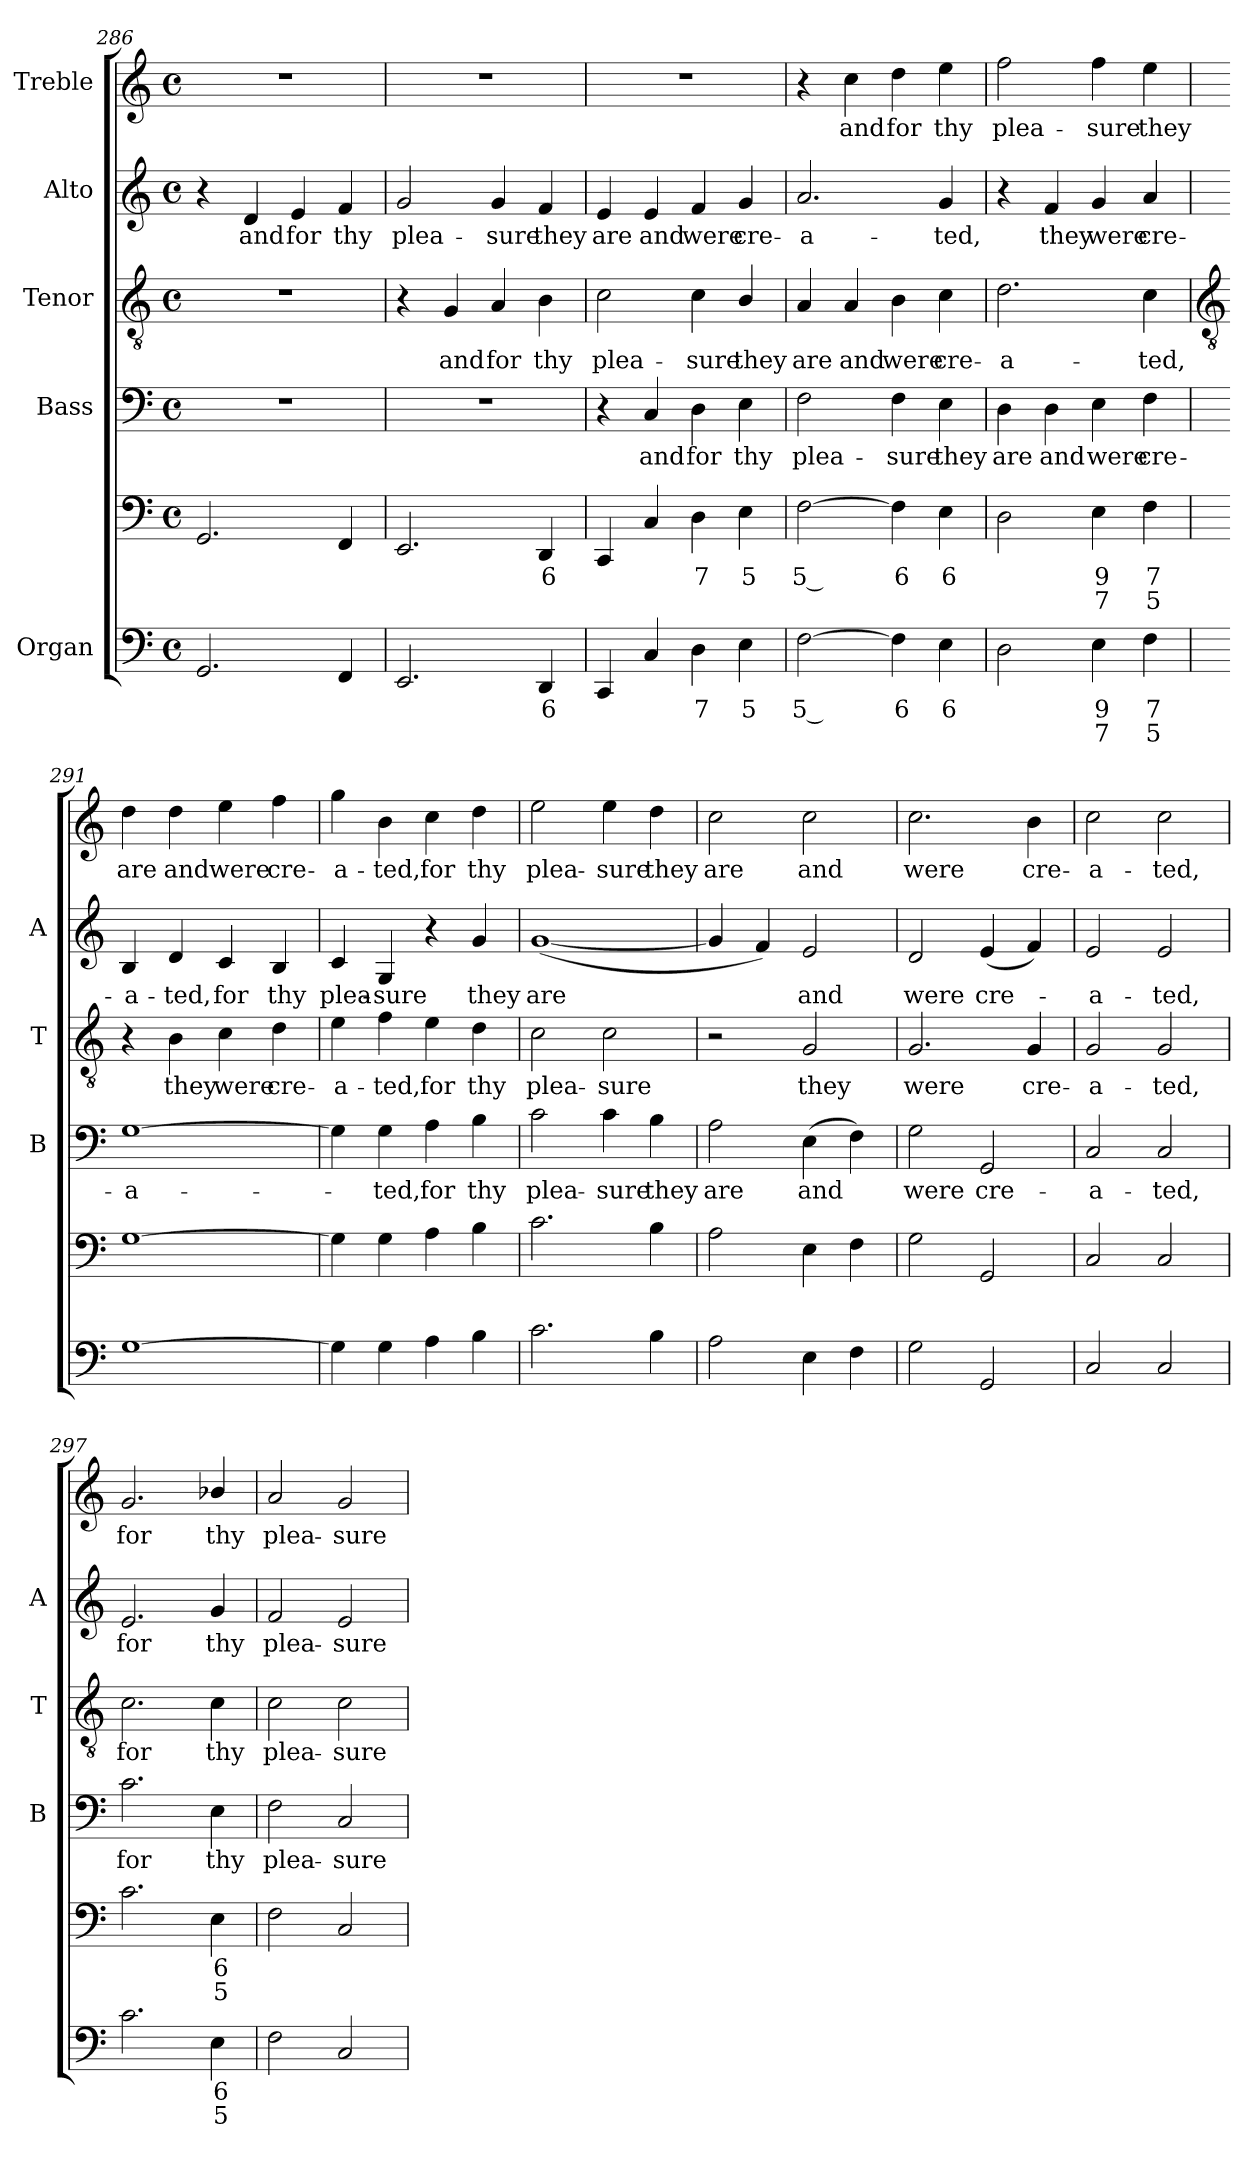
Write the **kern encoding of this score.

**kern	**text	**text	**kern	**text	**text	**kern	**text	**kern	**text	**kern	**text	**kern	**text
*part5	*part5	*part5	*part5	*part5	*part5	*part4	*part4	*part3	*part3	*part2	*part2	*part1	*part1
*staff6	*staff6	*staff6	*staff5	*staff5	*staff5	*staff4	*staff4	*staff3	*staff3	*staff2	*staff2	*staff1	*staff1
*I"Organ	*	*	*	*	*	*I"Bass	*	*I"Tenor	*	*I"Alto	*	*I"Treble	*
*	*	*	*	*	*	*I'B	*	*I'T	*	*I'A	*	*	*
!!LO:LB:g=z
*clefF4	*	*	*clefF4	*	*	*clefF4	*	*clefGv2	*	*clefG2	*	*clefG2	*
*k[]	*	*	*k[]	*	*	*k[]	*	*k[]	*	*k[]	*	*k[]	*
*C:	*	*	*C:	*	*	*C:	*	*C:	*	*C:	*	*C:	*
*M4/4	*	*	*M4/4	*	*	*M4/4	*	*M4/4	*	*M4/4	*	*M4/4	*
*met(c)	*	*	*met(c)	*	*	*met(c)	*	*met(c)	*	*met(c)	*	*met(c)	*
=286	=286	=286	=286	=286	=286	=286	=286	=286	=286	=286	=286	=286	=286
2.GG	.	.	2.GG	.	.	1r	.	1r	.	4r	.	1r	.
!	!	!	!	!	!	!	!	!	!	!	!LO:LY:b	!	!
.	.	.	.	.	.	.	.	.	.	4d	and	.	.
!	!	!	!	!	!	!	!	!	!	!	!LO:LY:b	!	!
.	.	.	.	.	.	.	.	.	.	4e	for	.	.
!	!	!	!	!	!	!	!	!	!	!	!LO:LY:b	!	!
4FF	.	.	4FF	.	.	.	.	.	.	4f	thy	.	.
=287	=287	=287	=287	=287	=287	=287	=287	=287	=287	=287	=287	=287	=287
!	!	!	!	!	!	!	!	!	!	!	!LO:LY:b	!	!
2.EE	.	.	2.EE	.	.	1r	.	4r	.	2g	plea-	1r	.
!	!	!	!	!	!	!	!	!	!LO:LY:b	!	!	!	!
.	.	.	.	.	.	.	.	4G	and	.	.	.	.
!	!	!	!	!	!	!	!	!	!LO:LY:b	!	!LO:LY:b	!	!
.	.	.	.	.	.	.	.	4A	for	4g	-sure	.	.
!	!LO:LY:b	!	!	!LO:LY:b	!	!	!	!	!LO:LY:b	!	!LO:LY:b	!	!
4DD	6	.	4DD	6	.	.	.	4B	thy	4f	they	.	.
=288	=288	=288	=288	=288	=288	=288	=288	=288	=288	=288	=288	=288	=288
!	!	!	!	!	!	!	!	!	!LO:LY:b	!	!LO:LY:b	!	!
4CC	.	.	4CC	.	.	4r	.	2c	plea-	4e	are	1r	.
!	!	!	!	!	!	!	!LO:LY:b	!	!	!	!LO:LY:b	!	!
4C	.	.	4C	.	.	4C	and	.	.	4e	and	.	.
!	!LO:LY:b	!	!	!LO:LY:b	!	!	!LO:LY:b	!	!LO:LY:b	!	!LO:LY:b	!	!
4D	7	.	4D	7	.	4D	for	4c	-sure	4f	were	.	.
!	!LO:LY:b	!	!	!LO:LY:b	!	!	!LO:LY:b	!	!LO:LY:b	!	!LO:LY:b	!	!
4E	5	.	4E	5	.	4E	thy	4B/	they	4g	cre-	.	.
=289	=289	=289	=289	=289	=289	=289	=289	=289	=289	=289	=289	=289	=289
!	!LO:LY:b	!	!	!LO:LY:b	!	!	!LO:LY:b	!	!LO:LY:b	!	!LO:LY:b	!	!
[2F	5__	.	[2F	5__	.	2F	plea-	4A	are	2.a	-a-	4r	.
!	!	!	!	!	!	!	!	!	!LO:LY:b	!	!	!	!LO:LY:b
.	.	.	.	.	.	.	.	4A	and	.	.	4cc	and
!	!LO:LY:b	!	!	!LO:LY:b	!	!	!LO:LY:b	!	!LO:LY:b	!	!	!	!LO:LY:b
4F]	6	.	4F]	6	.	4F	-sure	4B	were	.	.	4dd	for
!	!LO:LY:b	!	!	!LO:LY:b	!	!	!LO:LY:b	!	!LO:LY:b	!	!LO:LY:b	!	!LO:LY:b
4E	6	.	4E	6	.	4E	they	4c	cre-	4g	-ted,	4ee	thy
=290	=290	=290	=290	=290	=290	=290	=290	=290	=290	=290	=290	=290	=290
!	!	!	!	!	!	!	!LO:LY:b	!	!LO:LY:b	!	!	!	!LO:LY:b
2D	.	.	2D	.	.	4D	are	2.d	-a-	4r	.	2ff	plea-
!	!	!	!	!	!	!	!LO:LY:b	!	!	!	!LO:LY:b	!	!
.	.	.	.	.	.	4D	and	.	.	4f	they	.	.
!	!LO:LY:b	!LO:LY:b	!	!LO:LY:b	!LO:LY:b	!	!LO:LY:b	!	!	!	!LO:LY:b	!	!LO:LY:b
4E	9	7	4E	9	7	4E	were	.	.	4g	were	4ff	-sure
!	!LO:LY:b	!LO:LY:b	!	!LO:LY:b	!LO:LY:b	!	!LO:LY:b	!	!LO:LY:b	!	!LO:LY:b	!	!LO:LY:b
4F	7	5	4F	7	5	4F	cre-	4c	-ted,	4a	cre-	4ee	they
!!LO:LB:g=z
=291	=291	=291	=291	=291	=291	=291	=291	=291	=291	=291	=291	=291	=291
*	*	*	*	*	*	*	*	*clefGv2	*	*	*	*	*
!	!	!	!	!	!	!	!LO:LY:b	!	!	!	!LO:LY:b	!	!LO:LY:b
[1G	.	.	[1G	.	.	[1G	-a-	4r	.	4B	-a-	4dd	are
!	!	!	!	!	!	!	!	!	!LO:LY:b	!	!LO:LY:b	!	!LO:LY:b
.	.	.	.	.	.	.	.	4B	they	4d	-ted,	4dd	and
!	!	!	!	!	!	!	!	!	!LO:LY:b	!	!LO:LY:b	!	!LO:LY:b
.	.	.	.	.	.	.	.	4c	were	4c	for	4ee	were
!	!	!	!	!	!	!	!	!	!LO:LY:b	!	!LO:LY:b	!	!LO:LY:b
.	.	.	.	.	.	.	.	4d	cre-	4B	thy	4ff	cre-
=292	=292	=292	=292	=292	=292	=292	=292	=292	=292	=292	=292	=292	=292
!	!	!	!	!	!	!	!	!	!LO:LY:b	!	!LO:LY:b	!	!LO:LY:b
4G]	.	.	4G]	.	.	4G]	.	4e	-a-	4c	plea-	4gg	-a-
!	!	!	!	!	!	!	!LO:LY:b	!	!LO:LY:b	!	!LO:LY:b	!	!LO:LY:b
4G	.	.	4G	.	.	4G	ted,	4f	-ted,	4G	-sure	4b	-ted,
!	!	!	!	!	!	!	!LO:LY:b	!	!LO:LY:b	!	!	!	!LO:LY:b
4A	.	.	4A	.	.	4A	for	4e	for	4r	.	4cc	for
!	!	!	!	!	!	!	!LO:LY:b	!	!LO:LY:b	!	!LO:LY:b	!	!LO:LY:b
4B	.	.	4B	.	.	4B	thy	4d	thy	4g	they	4dd	thy
=293	=293	=293	=293	=293	=293	=293	=293	=293	=293	=293	=293	=293	=293
!	!	!	!	!	!	!	!LO:LY:b	!	!LO:LY:b	!	!LO:LY:b	!	!LO:LY:b
2.c	.	.	2.c	.	.	2c	plea-	2c	plea-	(<[1g	are	2ee	plea-
!	!	!	!	!	!	!	!LO:LY:b	!	!LO:LY:b	!	!	!	!LO:LY:b
.	.	.	.	.	.	4c	-sure	2c	-sure	.	.	4ee	-sure
!	!	!	!	!	!	!	!LO:LY:b	!	!	!	!	!	!LO:LY:b
4B	.	.	4B	.	.	4B	they	.	.	.	.	4dd	they
=294	=294	=294	=294	=294	=294	=294	=294	=294	=294	=294	=294	=294	=294
!	!	!	!	!	!	!	!LO:LY:b	!	!	!	!	!	!LO:LY:b
2A	.	.	2A	.	.	2A	are	2r	.	4g]	.	2cc	are
.	.	.	.	.	.	.	.	.	.	4f)	.	.	.
!	!	!	!	!	!	!	!LO:LY:b	!	!LO:LY:b	!	!LO:LY:b	!	!LO:LY:b
4E	.	.	4E	.	.	(>4E	and	2G	they	2e	and	2cc	and
4F	.	.	4F	.	.	4F)	.	.	.	.	.	.	.
=295	=295	=295	=295	=295	=295	=295	=295	=295	=295	=295	=295	=295	=295
!	!	!	!	!	!	!	!LO:LY:b	!	!LO:LY:b	!	!LO:LY:b	!	!LO:LY:b
2G	.	.	2G	.	.	2G	were	2.G	were	2d	were	2.cc	were
!	!	!	!	!	!	!	!LO:LY:b	!	!	!	!LO:LY:b	!	!
2GG	.	.	2GG	.	.	2GG	cre-	.	.	(<4e	cre-	.	.
!	!	!	!	!	!	!	!	!	!LO:LY:b	!	!	!	!LO:LY:b
.	.	.	.	.	.	.	.	4G	cre-	4f)	.	4b	cre-
=296	=296	=296	=296	=296	=296	=296	=296	=296	=296	=296	=296	=296	=296
!	!	!	!	!	!	!	!LO:LY:b	!	!LO:LY:b	!	!LO:LY:b	!	!LO:LY:b
2C	.	.	2C	.	.	2C	-a-	2G	-a-	2e	a-	2cc	-a-
!	!	!	!	!	!	!	!LO:LY:b	!	!LO:LY:b	!	!LO:LY:b	!	!LO:LY:b
2C	.	.	2C	.	.	2C	-ted,	2G	-ted,	2e	-ted,	2cc	-ted,
=297	=297	=297	=297	=297	=297	=297	=297	=297	=297	=297	=297	=297	=297
!	!	!	!	!	!	!	!LO:LY:b	!	!LO:LY:b	!	!LO:LY:b	!	!LO:LY:b
2.c	.	.	2.c	.	.	2.c	for	2.c	for	2.e	for	2.g	for
!	!LO:LY:b	!LO:LY:b	!	!LO:LY:b	!LO:LY:b	!	!LO:LY:b	!	!LO:LY:b	!	!LO:LY:b	!	!LO:LY:b
4E	6	5	4E	6	5	4E	thy	4c	thy	4g	thy	4b-X/	thy
=298	=298	=298	=298	=298	=298	=298	=298	=298	=298	=298	=298	=298	=298
!	!	!	!	!	!	!	!LO:LY:b	!	!LO:LY:b	!	!LO:LY:b	!	!LO:LY:b
2F	.	.	2F	.	.	2F	plea-	2c	plea-	2f	plea-	2a	plea-
!	!	!	!	!	!	!	!LO:LY:b	!	!LO:LY:b	!	!LO:LY:b	!	!LO:LY:b
2C	.	.	2C	.	.	2C	-sure	2c	-sure	2e	-sure	2g	-sure
=	=	=	=	=	=	=	=	=	=	=	=	=	=
*-	*-	*-	*-	*-	*-	*-	*-	*-	*-	*-	*-	*-	*-
